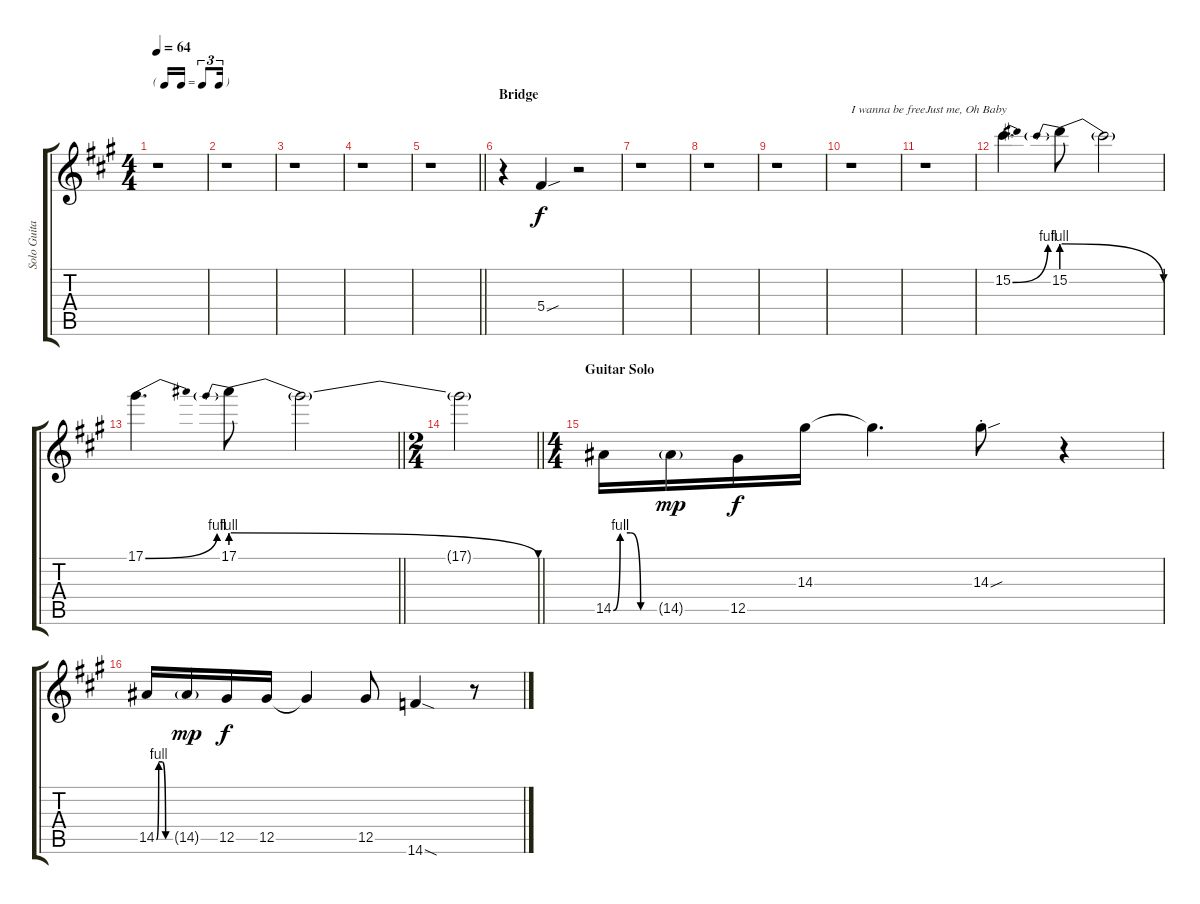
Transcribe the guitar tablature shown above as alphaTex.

\track ("Solo Guitar" "Solo Guita") {instrument overdrivenguitar}
\staff {score tabs}
\tuning (Eb4 Bb3 Gb3 Db3 Ab2 Eb2) {hide}
\ts (4 4)
\tf triplet16th
\tempo 64
\clef g2
\ks a
r.1{dy f} |
r.1 |
r.1 |
r.1 |
\barLineRight lightlight
r.1 |
\section ("" "Bridge")
r.4 5.4{sou}.4 r.2 |
r.1 |
r.1 |
r.1 |
r.1{txt "I wanna be free"} |
r.1{txt "Just me, Oh Baby"} |
15.2{be (bend 0 0 60 4)}.4{d instrument electricguitarjazz} 15.2{be (prebendrelease 0 4 60 0)}.8 15.2{t}.2 |
\barLineRight lightlight
17.1{be (bend 0 0 60 4)}.4{d} 17.1{be (prebendrelease 0 4 60 0)}.8 17.1{t}.2 |
\ts (2 4)
\barLineRight lightlight
17.1{t}.2 |
\ts (4 4)
\section ("" "Guitar Solo")
14.5{be (custom 0 0 10 4 25 4 40 0 60 0)}.16{instrument overdrivenguitar} 14.5{g}.16{dy mp} 12.5.16{dy f} 14.3.16 14.3{t}.4{d} 14.3{sou st}.8 r.4 |
14.5{be (custom 0 0 10 4 25 4 40 0 60 0)}.16 14.5{g}.16{dy mp} 12.5.16{dy f} 12.5.16 12.5{t}.4 12.5.8 14.6{sod}.4 r.8
